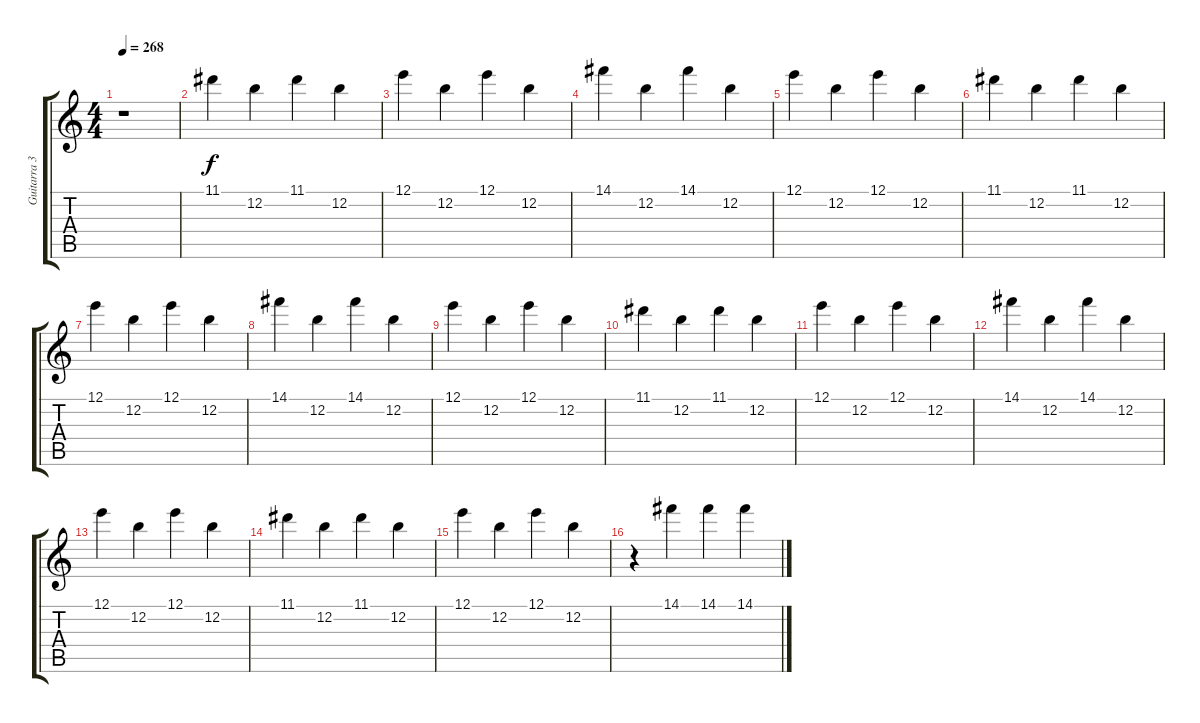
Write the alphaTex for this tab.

\track ("Guitarra 3" "Guitarra 3") {instrument electricguitarmuted}
\staff {score tabs}
\tuning (E4 B3 G3 D3 A2 E2) {hide}
\ts (4 4)
\tempo 268
\clef g2
\ks c
r.1{dy f} |
11.1.4{instrument electricguitarclean} 12.2.4 11.1.4 12.2.4 |
12.1.4 12.2.4 12.1.4 12.2.4 |
14.1.4 12.2.4 14.1.4 12.2.4 |
12.1.4 12.2.4 12.1.4 12.2.4 |
11.1.4 12.2.4 11.1.4 12.2.4 |
12.1.4 12.2.4 12.1.4 12.2.4 |
14.1.4 12.2.4 14.1.4 12.2.4 |
12.1.4 12.2.4 12.1.4 12.2.4 |
11.1.4 12.2.4 11.1.4 12.2.4 |
12.1.4 12.2.4 12.1.4 12.2.4 |
14.1.4 12.2.4 14.1.4 12.2.4 |
12.1.4 12.2.4 12.1.4 12.2.4 |
11.1.4 12.2.4 11.1.4 12.2.4 |
12.1.4 12.2.4 12.1.4 12.2.4 |
r.4 14.1.4 14.1.4 14.1.4
